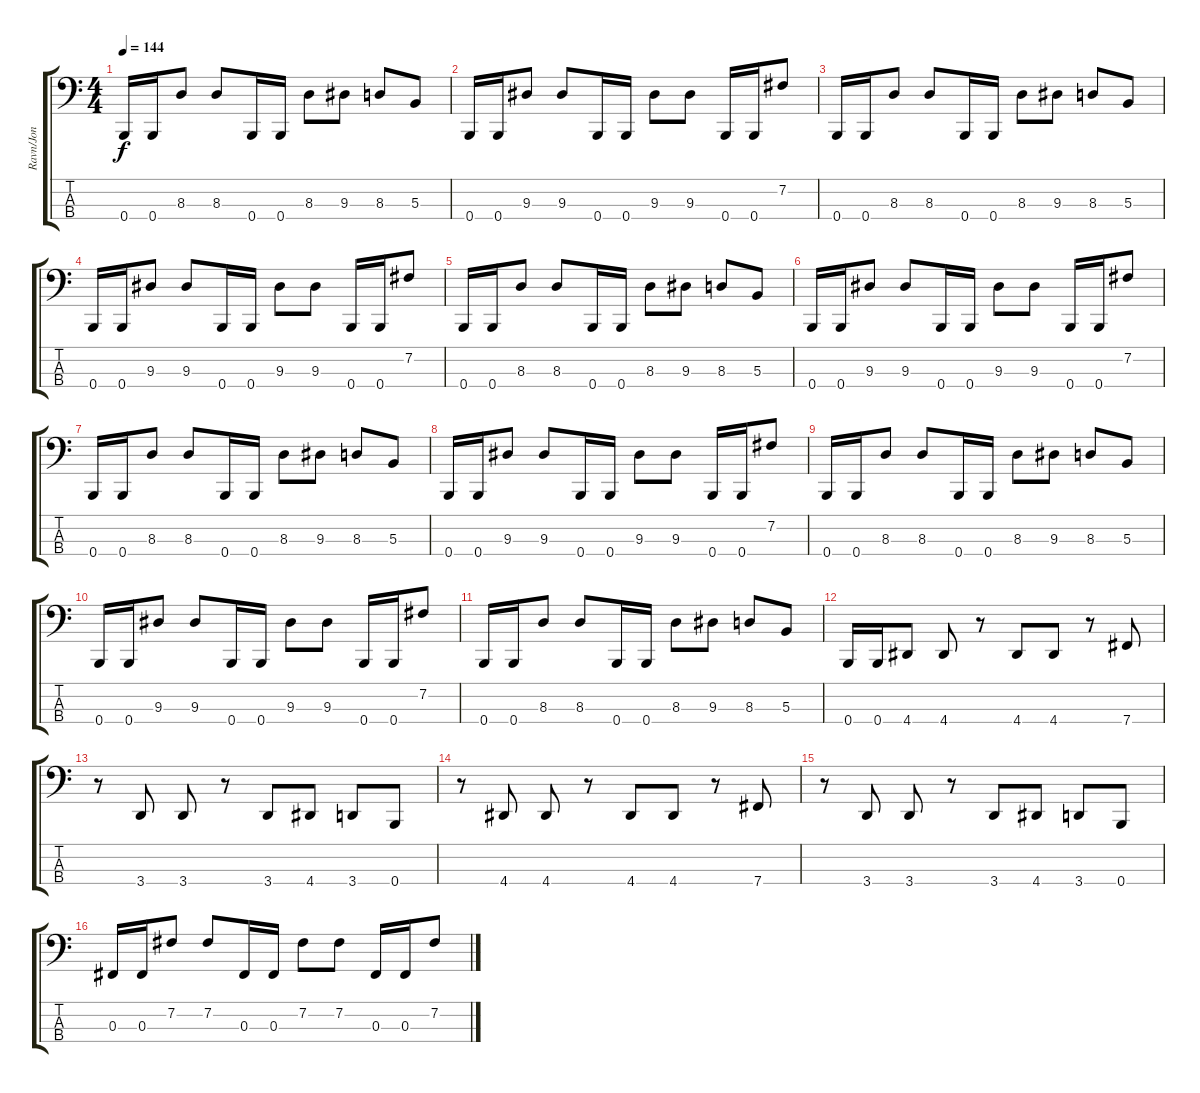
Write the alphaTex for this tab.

\track ("Ravn/Jon" "Ravn/Jon") {instrument electricbasspick}
\staff {score tabs}
\tuning (E2 B1 Gb1 B0) {hide}
\ts (4 4)
\tempo 144
\clef f4
\ks c
0.4.16{dy f} 0.4.16 8.3.8 8.3.8 0.4.16 0.4.16 8.3.8 9.3.8 8.3.8 5.3.8 |
0.4.16 0.4.16 9.3.8 9.3.8 0.4.16 0.4.16 9.3.8 9.3.8 0.4.16 0.4.16 7.2.8 |
0.4.16 0.4.16 8.3.8 8.3.8 0.4.16 0.4.16 8.3.8 9.3.8 8.3.8 5.3.8 |
0.4.16 0.4.16 9.3.8 9.3.8 0.4.16 0.4.16 9.3.8 9.3.8 0.4.16 0.4.16 7.2.8 |
0.4.16 0.4.16 8.3.8 8.3.8 0.4.16 0.4.16 8.3.8 9.3.8 8.3.8 5.3.8 |
0.4.16 0.4.16 9.3.8 9.3.8 0.4.16 0.4.16 9.3.8 9.3.8 0.4.16 0.4.16 7.2.8 |
0.4.16 0.4.16 8.3.8 8.3.8 0.4.16 0.4.16 8.3.8 9.3.8 8.3.8 5.3.8 |
0.4.16 0.4.16 9.3.8 9.3.8 0.4.16 0.4.16 9.3.8 9.3.8 0.4.16 0.4.16 7.2.8 |
0.4.16 0.4.16 8.3.8 8.3.8 0.4.16 0.4.16 8.3.8 9.3.8 8.3.8 5.3.8 |
0.4.16 0.4.16 9.3.8 9.3.8 0.4.16 0.4.16 9.3.8 9.3.8 0.4.16 0.4.16 7.2.8 |
0.4.16 0.4.16 8.3.8 8.3.8 0.4.16 0.4.16 8.3.8 9.3.8 8.3.8 5.3.8 |
0.4.16 0.4.16 4.4.8 4.4.8 r.8 4.4.8 4.4.8 r.8 7.4.8 |
r.8 3.4.8 3.4.8 r.8 3.4.8 4.4.8 3.4.8 0.4.8 |
r.8 4.4.8 4.4.8 r.8 4.4.8 4.4.8 r.8 7.4.8 |
r.8 3.4.8 3.4.8 r.8 3.4.8 4.4.8 3.4.8 0.4.8 |
0.3.16 0.3.16 7.2.8 7.2.8 0.3.16 0.3.16 7.2.8 7.2.8 0.3.16 0.3.16 7.2.8
